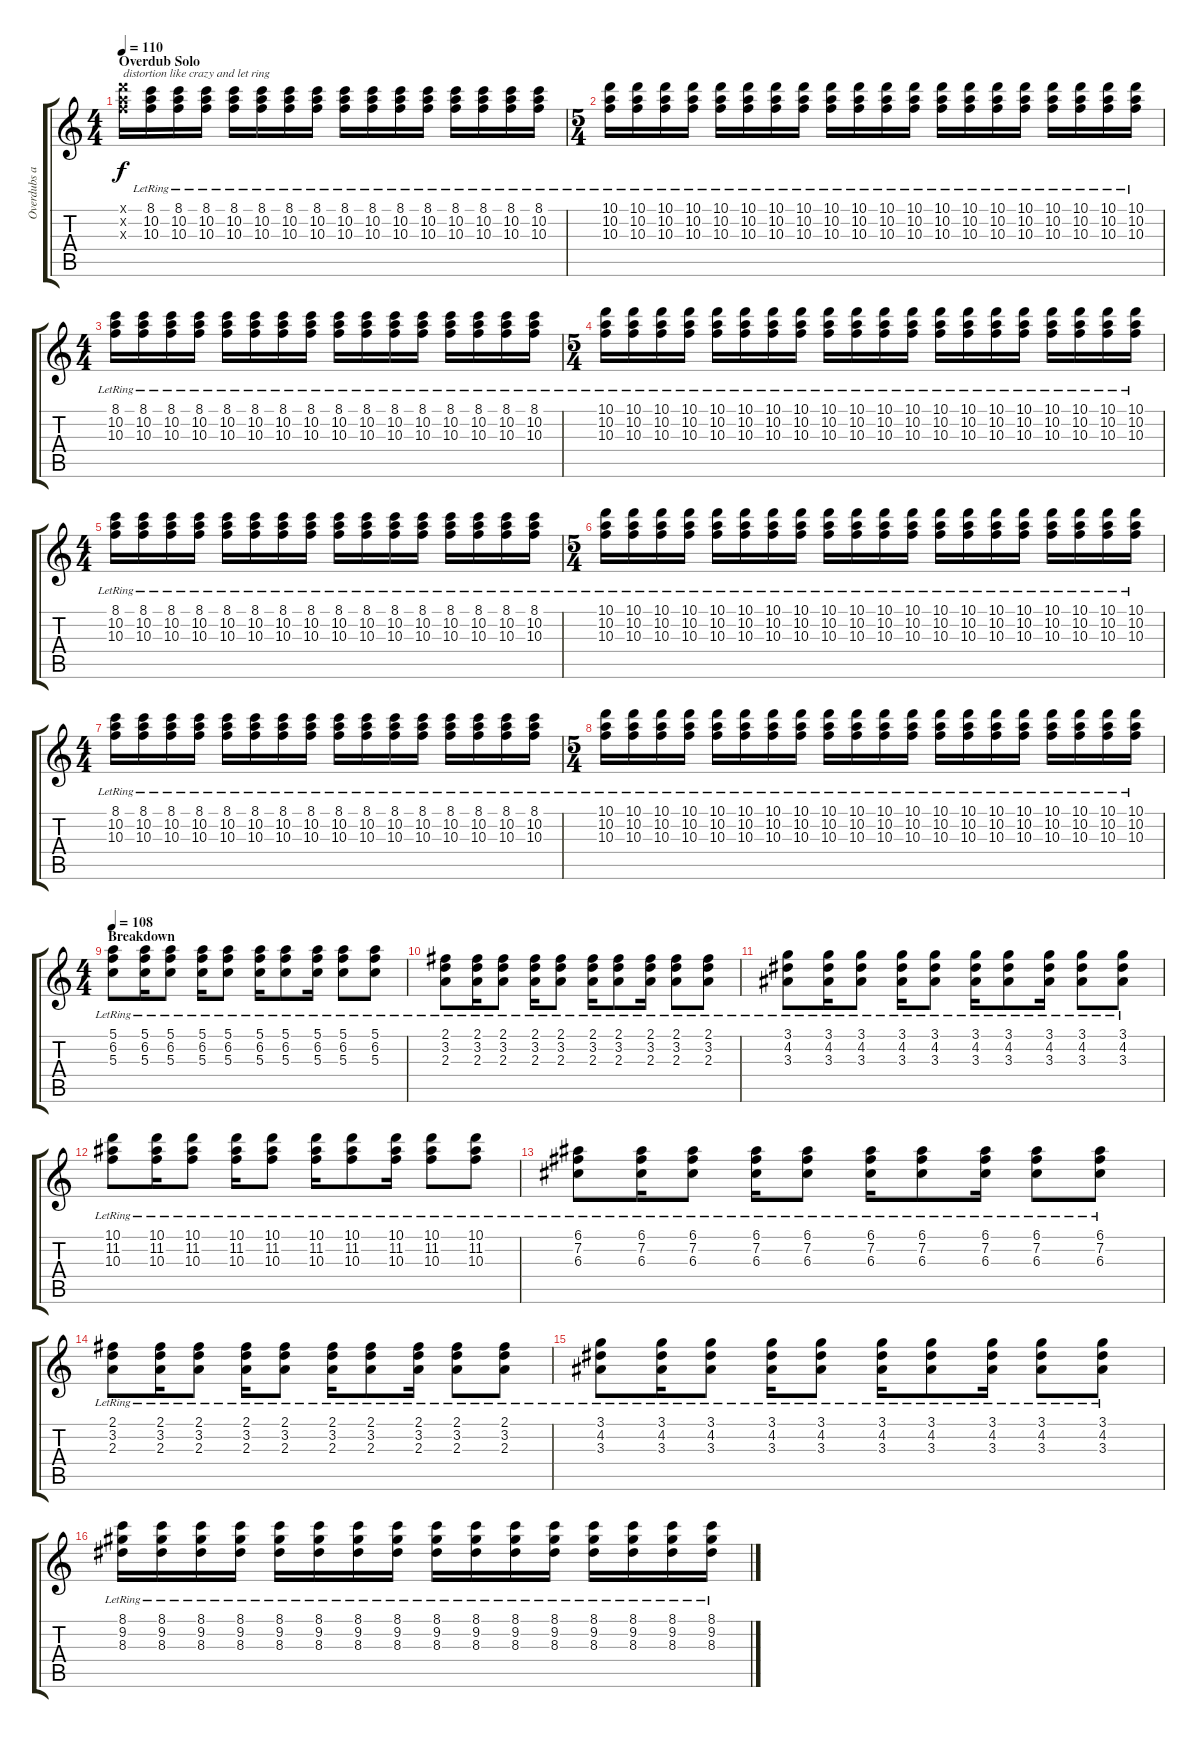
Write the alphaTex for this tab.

\track ("Overdubs and Solo" "Overdubs a") {instrument distortionguitar}
\staff {score tabs}
\tuning (E4 B3 G3 D3 A2 D2) {hide}
\ts (4 4)
\section ("" "Overdub Solo")
\tempo 110
\clef g2
\ks c
(10.1{x} 10.2{x} 10.3{x}).16{txt "distortion like crazy and let ring" dy f} (8.1{lr} 10.2{lr} 10.3{lr}).16 (8.1{lr} 10.2{lr} 10.3{lr}).16 (8.1{lr} 10.2{lr} 10.3{lr}).16 (8.1{lr} 10.2{lr} 10.3{lr}).16 (8.1{lr} 10.2{lr} 10.3{lr}).16 (8.1{lr} 10.2{lr} 10.3{lr}).16 (8.1{lr} 10.2{lr} 10.3{lr}).16 (8.1{lr} 10.2{lr} 10.3{lr}).16 (8.1{lr} 10.2{lr} 10.3{lr}).16 (8.1{lr} 10.2{lr} 10.3{lr}).16 (8.1{lr} 10.2{lr} 10.3{lr}).16 (8.1{lr} 10.2{lr} 10.3{lr}).16 (8.1{lr} 10.2{lr} 10.3{lr}).16 (8.1{lr} 10.2{lr} 10.3{lr}).16 (8.1{lr} 10.2{lr} 10.3{lr}).16 |
\ts (5 4)
(10.1{lr} 10.2{lr} 10.3{lr}).16 (10.1{lr} 10.2{lr} 10.3{lr}).16 (10.1{lr} 10.2{lr} 10.3{lr}).16 (10.1{lr} 10.2{lr} 10.3{lr}).16 (10.1{lr} 10.2{lr} 10.3{lr}).16 (10.1{lr} 10.2{lr} 10.3{lr}).16 (10.1{lr} 10.2{lr} 10.3{lr}).16 (10.1{lr} 10.2{lr} 10.3{lr}).16 (10.1{lr} 10.2{lr} 10.3{lr}).16 (10.1{lr} 10.2{lr} 10.3{lr}).16 (10.1{lr} 10.2{lr} 10.3{lr}).16 (10.1{lr} 10.2{lr} 10.3{lr}).16 (10.1{lr} 10.2{lr} 10.3{lr}).16 (10.1{lr} 10.2{lr} 10.3{lr}).16 (10.1{lr} 10.2{lr} 10.3{lr}).16 (10.1{lr} 10.2{lr} 10.3{lr}).16 (10.1{lr} 10.2{lr} 10.3{lr}).16 (10.1{lr} 10.2{lr} 10.3{lr}).16 (10.1{lr} 10.2{lr} 10.3{lr}).16 (10.1{lr} 10.2{lr} 10.3{lr}).16 |
\ts (4 4)
(8.1{lr} 10.2{lr} 10.3{lr}).16 (8.1{lr} 10.2{lr} 10.3{lr}).16 (8.1{lr} 10.2{lr} 10.3{lr}).16 (8.1{lr} 10.2{lr} 10.3{lr}).16 (8.1{lr} 10.2{lr} 10.3{lr}).16 (8.1{lr} 10.2{lr} 10.3{lr}).16 (8.1{lr} 10.2{lr} 10.3{lr}).16 (8.1{lr} 10.2{lr} 10.3{lr}).16 (8.1{lr} 10.2{lr} 10.3{lr}).16 (8.1{lr} 10.2{lr} 10.3{lr}).16 (8.1{lr} 10.2{lr} 10.3{lr}).16 (8.1{lr} 10.2{lr} 10.3{lr}).16 (8.1{lr} 10.2{lr} 10.3{lr}).16 (8.1{lr} 10.2{lr} 10.3{lr}).16 (8.1{lr} 10.2{lr} 10.3{lr}).16 (8.1{lr} 10.2{lr} 10.3{lr}).16 |
\ts (5 4)
(10.1{lr} 10.2{lr} 10.3{lr}).16 (10.1{lr} 10.2{lr} 10.3{lr}).16 (10.1{lr} 10.2{lr} 10.3{lr}).16 (10.1{lr} 10.2{lr} 10.3{lr}).16 (10.1{lr} 10.2{lr} 10.3{lr}).16 (10.1{lr} 10.2{lr} 10.3{lr}).16 (10.1{lr} 10.2{lr} 10.3{lr}).16 (10.1{lr} 10.2{lr} 10.3{lr}).16 (10.1{lr} 10.2{lr} 10.3{lr}).16 (10.1{lr} 10.2{lr} 10.3{lr}).16 (10.1{lr} 10.2{lr} 10.3{lr}).16 (10.1{lr} 10.2{lr} 10.3{lr}).16 (10.1{lr} 10.2{lr} 10.3{lr}).16 (10.1{lr} 10.2{lr} 10.3{lr}).16 (10.1{lr} 10.2{lr} 10.3{lr}).16 (10.1{lr} 10.2{lr} 10.3{lr}).16 (10.1{lr} 10.2{lr} 10.3{lr}).16 (10.1{lr} 10.2{lr} 10.3{lr}).16 (10.1{lr} 10.2{lr} 10.3{lr}).16 (10.1{lr} 10.2{lr} 10.3{lr}).16 |
\ts (4 4)
(8.1{lr} 10.2{lr} 10.3{lr}).16 (8.1{lr} 10.2{lr} 10.3{lr}).16 (8.1{lr} 10.2{lr} 10.3{lr}).16 (8.1{lr} 10.2{lr} 10.3{lr}).16 (8.1{lr} 10.2{lr} 10.3{lr}).16 (8.1{lr} 10.2{lr} 10.3{lr}).16 (8.1{lr} 10.2{lr} 10.3{lr}).16 (8.1{lr} 10.2{lr} 10.3{lr}).16 (8.1{lr} 10.2{lr} 10.3{lr}).16 (8.1{lr} 10.2{lr} 10.3{lr}).16 (8.1{lr} 10.2{lr} 10.3{lr}).16 (8.1{lr} 10.2{lr} 10.3{lr}).16 (8.1{lr} 10.2{lr} 10.3{lr}).16 (8.1{lr} 10.2{lr} 10.3{lr}).16 (8.1{lr} 10.2{lr} 10.3{lr}).16 (8.1{lr} 10.2{lr} 10.3{lr}).16 |
\ts (5 4)
(10.1{lr} 10.2{lr} 10.3{lr}).16 (10.1{lr} 10.2{lr} 10.3{lr}).16 (10.1{lr} 10.2{lr} 10.3{lr}).16 (10.1{lr} 10.2{lr} 10.3{lr}).16 (10.1{lr} 10.2{lr} 10.3{lr}).16 (10.1{lr} 10.2{lr} 10.3{lr}).16 (10.1{lr} 10.2{lr} 10.3{lr}).16 (10.1{lr} 10.2{lr} 10.3{lr}).16 (10.1{lr} 10.2{lr} 10.3{lr}).16 (10.1{lr} 10.2{lr} 10.3{lr}).16 (10.1{lr} 10.2{lr} 10.3{lr}).16 (10.1{lr} 10.2{lr} 10.3{lr}).16 (10.1{lr} 10.2{lr} 10.3{lr}).16 (10.1{lr} 10.2{lr} 10.3{lr}).16 (10.1{lr} 10.2{lr} 10.3{lr}).16 (10.1{lr} 10.2{lr} 10.3{lr}).16 (10.1{lr} 10.2{lr} 10.3{lr}).16 (10.1{lr} 10.2{lr} 10.3{lr}).16 (10.1{lr} 10.2{lr} 10.3{lr}).16 (10.1{lr} 10.2{lr} 10.3{lr}).16 |
\ts (4 4)
(8.1{lr} 10.2{lr} 10.3{lr}).16 (8.1{lr} 10.2{lr} 10.3{lr}).16 (8.1{lr} 10.2{lr} 10.3{lr}).16 (8.1{lr} 10.2{lr} 10.3{lr}).16 (8.1{lr} 10.2{lr} 10.3{lr}).16 (8.1{lr} 10.2{lr} 10.3{lr}).16 (8.1{lr} 10.2{lr} 10.3{lr}).16 (8.1{lr} 10.2{lr} 10.3{lr}).16 (8.1{lr} 10.2{lr} 10.3{lr}).16 (8.1{lr} 10.2{lr} 10.3{lr}).16 (8.1{lr} 10.2{lr} 10.3{lr}).16 (8.1{lr} 10.2{lr} 10.3{lr}).16 (8.1{lr} 10.2{lr} 10.3{lr}).16 (8.1{lr} 10.2{lr} 10.3{lr}).16 (8.1{lr} 10.2{lr} 10.3{lr}).16 (8.1{lr} 10.2{lr} 10.3{lr}).16 |
\ts (5 4)
(10.1{lr} 10.2{lr} 10.3{lr}).16 (10.1{lr} 10.2{lr} 10.3{lr}).16 (10.1{lr} 10.2{lr} 10.3{lr}).16 (10.1{lr} 10.2{lr} 10.3{lr}).16 (10.1{lr} 10.2{lr} 10.3{lr}).16 (10.1{lr} 10.2{lr} 10.3{lr}).16 (10.1{lr} 10.2{lr} 10.3{lr}).16 (10.1{lr} 10.2{lr} 10.3{lr}).16 (10.1{lr} 10.2{lr} 10.3{lr}).16 (10.1{lr} 10.2{lr} 10.3{lr}).16 (10.1{lr} 10.2{lr} 10.3{lr}).16 (10.1{lr} 10.2{lr} 10.3{lr}).16 (10.1{lr} 10.2{lr} 10.3{lr}).16 (10.1{lr} 10.2{lr} 10.3{lr}).16 (10.1{lr} 10.2{lr} 10.3{lr}).16 (10.1{lr} 10.2{lr} 10.3{lr}).16 (10.1{lr} 10.2{lr} 10.3{lr}).16 (10.1{lr} 10.2{lr} 10.3{lr}).16 (10.1{lr} 10.2{lr} 10.3{lr}).16 (10.1{lr} 10.2{lr} 10.3{lr}).16 |
\ts (4 4)
\section ("" "Breakdown")
\tempo 108
(5.1{lr} 6.2{lr} 5.3{lr}).8 (5.1{lr} 6.2{lr} 5.3{lr}).16 (5.1{lr} 6.2{lr} 5.3{lr}).8 (5.1{lr} 6.2{lr} 5.3{lr}).16 (5.1{lr} 6.2{lr} 5.3{lr}).8 (5.1{lr} 6.2{lr} 5.3{lr}).16 (5.1{lr} 6.2{lr} 5.3{lr}).8 (5.1{lr} 6.2{lr} 5.3{lr}).16 (5.1{lr} 6.2{lr} 5.3{lr}).8 (5.1{lr} 6.2{lr} 5.3{lr}).8 |
(2.1{lr} 3.2{lr} 2.3{lr}).8 (2.1{lr} 3.2{lr} 2.3{lr}).16 (2.1{lr} 3.2{lr} 2.3{lr}).8 (2.1{lr} 3.2{lr} 2.3{lr}).16 (2.1{lr} 3.2{lr} 2.3{lr}).8 (2.1{lr} 3.2{lr} 2.3{lr}).16 (2.1{lr} 3.2{lr} 2.3{lr}).8 (2.1{lr} 3.2{lr} 2.3{lr}).16 (2.1{lr} 3.2{lr} 2.3{lr}).8 (2.1{lr} 3.2{lr} 2.3{lr}).8 |
(3.1{lr} 4.2{lr} 3.3{lr}).8 (3.1{lr} 4.2{lr} 3.3{lr}).16 (3.1{lr} 4.2{lr} 3.3{lr}).8 (3.1{lr} 4.2{lr} 3.3{lr}).16 (3.1{lr} 4.2{lr} 3.3{lr}).8 (3.1{lr} 4.2{lr} 3.3{lr}).16 (3.1{lr} 4.2{lr} 3.3{lr}).8 (3.1{lr} 4.2{lr} 3.3{lr}).16 (3.1{lr} 4.2{lr} 3.3{lr}).8 (3.1{lr} 4.2{lr} 3.3{lr}).8 |
(10.1{lr} 11.2{lr} 10.3{lr}).8 (10.1{lr} 11.2{lr} 10.3{lr}).16 (10.1{lr} 11.2{lr} 10.3{lr}).8 (10.1{lr} 11.2{lr} 10.3{lr}).16 (10.1{lr} 11.2{lr} 10.3{lr}).8 (10.1{lr} 11.2{lr} 10.3{lr}).16 (10.1{lr} 11.2{lr} 10.3{lr}).8 (10.1{lr} 11.2{lr} 10.3{lr}).16 (10.1{lr} 11.2{lr} 10.3{lr}).8 (10.1{lr} 11.2{lr} 10.3{lr}).8 |
(6.1{lr} 7.2{lr} 6.3{lr}).8 (6.1{lr} 7.2{lr} 6.3{lr}).16 (6.1{lr} 7.2{lr} 6.3{lr}).8 (6.1{lr} 7.2{lr} 6.3{lr}).16 (6.1{lr} 7.2{lr} 6.3{lr}).8 (6.1{lr} 7.2{lr} 6.3{lr}).16 (6.1{lr} 7.2{lr} 6.3{lr}).8 (6.1{lr} 7.2{lr} 6.3{lr}).16 (6.1{lr} 7.2{lr} 6.3{lr}).8 (6.1{lr} 7.2{lr} 6.3{lr}).8 |
(2.1{lr} 3.2{lr} 2.3{lr}).8 (2.1{lr} 3.2{lr} 2.3{lr}).16 (2.1{lr} 3.2{lr} 2.3{lr}).8 (2.1{lr} 3.2{lr} 2.3{lr}).16 (2.1{lr} 3.2{lr} 2.3{lr}).8 (2.1{lr} 3.2{lr} 2.3{lr}).16 (2.1{lr} 3.2{lr} 2.3{lr}).8 (2.1{lr} 3.2{lr} 2.3{lr}).16 (2.1{lr} 3.2{lr} 2.3{lr}).8 (2.1{lr} 3.2{lr} 2.3{lr}).8 |
(3.1{lr} 4.2{lr} 3.3{lr}).8 (3.1{lr} 4.2{lr} 3.3{lr}).16 (3.1{lr} 4.2{lr} 3.3{lr}).8 (3.1{lr} 4.2{lr} 3.3{lr}).16 (3.1{lr} 4.2{lr} 3.3{lr}).8 (3.1{lr} 4.2{lr} 3.3{lr}).16 (3.1{lr} 4.2{lr} 3.3{lr}).8 (3.1{lr} 4.2{lr} 3.3{lr}).16 (3.1{lr} 4.2{lr} 3.3{lr}).8 (3.1{lr} 4.2{lr} 3.3{lr}).8 |
(8.1{lr} 9.2{lr} 8.3{lr}).16 (8.1{lr} 9.2{lr} 8.3{lr}).16 (8.1{lr} 9.2{lr} 8.3{lr}).16 (8.1{lr} 9.2{lr} 8.3{lr}).16 (8.1{lr} 9.2{lr} 8.3{lr}).16 (8.1{lr} 9.2{lr} 8.3{lr}).16 (8.1{lr} 9.2{lr} 8.3{lr}).16 (8.1{lr} 9.2{lr} 8.3{lr}).16 (8.1{lr} 9.2{lr} 8.3{lr}).16 (8.1{lr} 9.2{lr} 8.3{lr}).16 (8.1{lr} 9.2{lr} 8.3{lr}).16 (8.1{lr} 9.2{lr} 8.3{lr}).16 (8.1{lr} 9.2{lr} 8.3{lr}).16 (8.1{lr} 9.2{lr} 8.3{lr}).16 (8.1{lr} 9.2{lr} 8.3{lr}).16 (8.1{lr} 9.2{lr} 8.3{lr}).16
